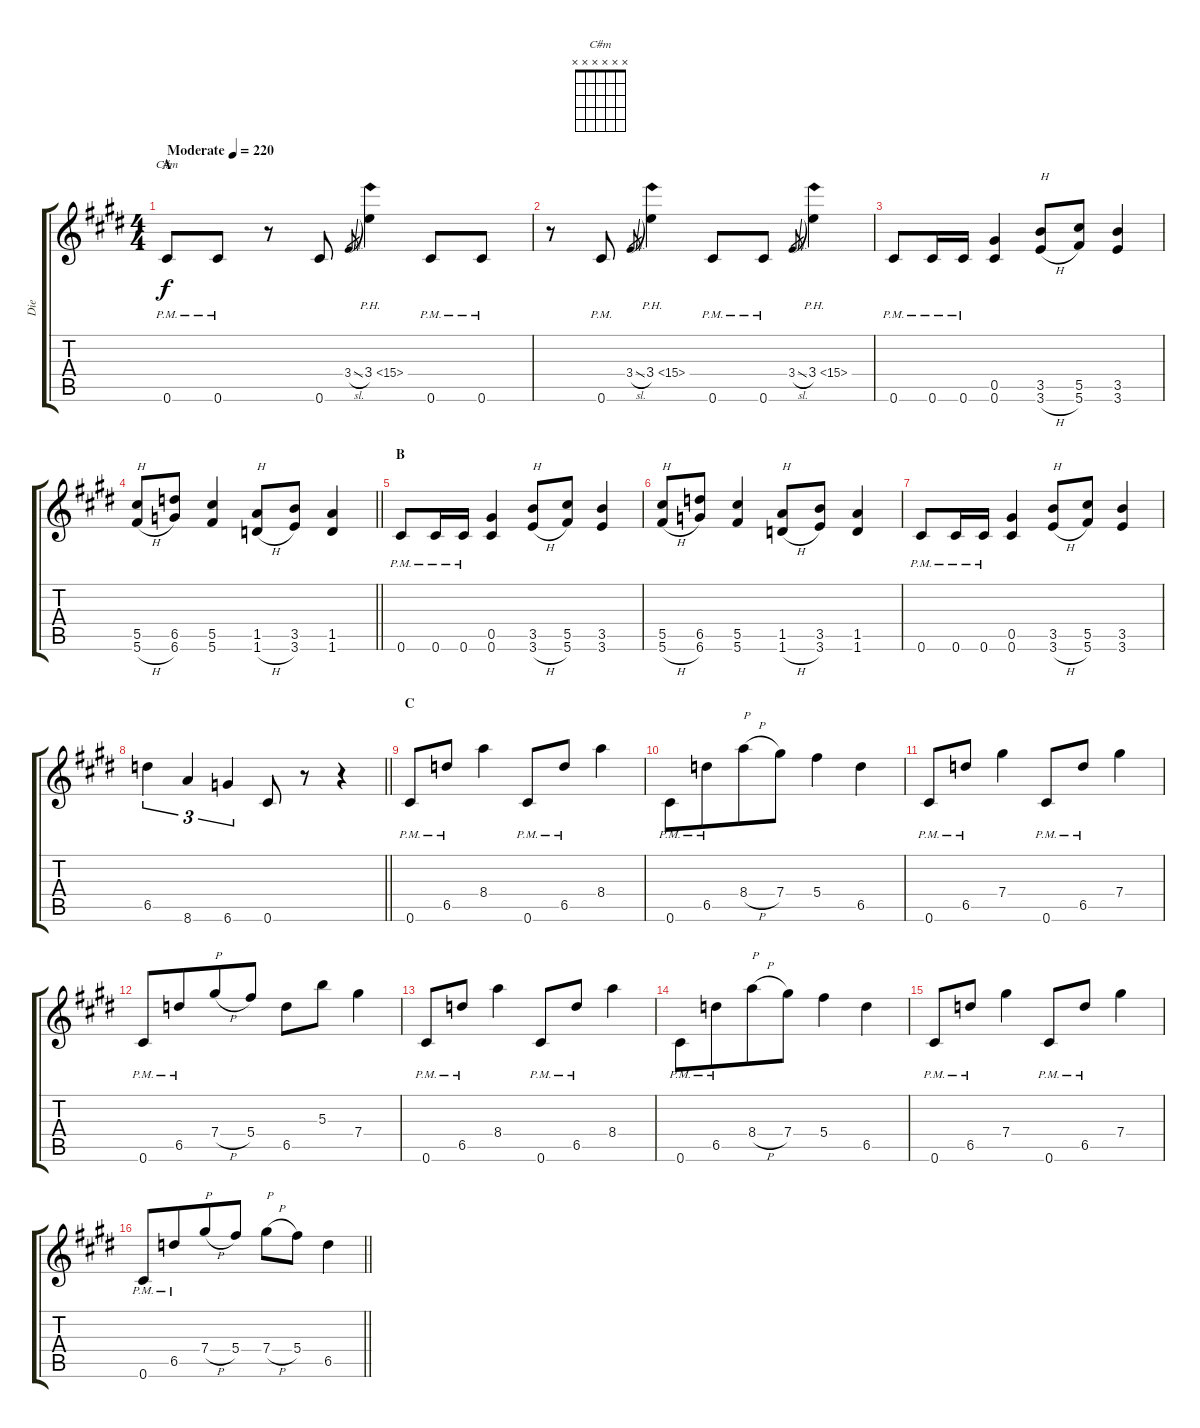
\track ("Die" "Die") {instrument distortionguitar}
\staff {score tabs}
\tuning (Eb4 Bb3 Gb3 Db3 Ab2 Db2) {hide}
\chord ("C#m" x x x x x x)
\ts (4 4)
\section ("" "A")
\tempo (220 "Moderate")
\clef g2
\ks c#minor
0.6{pm}.8{ch "C#m" ot 8vb dy f instrument distortionguitar} 0.6{pm}.8{ot 8vb} r.8{ot 8vb} 0.6.8{ot 8vb} 3.4{sl}.8{gr} 3.4{ph 12}.4{ot 8vb} 0.6{pm}.8{ot 8vb} 0.6{pm}.8{ot 8vb} |
r.8{ot 8vb} 0.6{pm}.8{ot 8vb} 3.4{sl}.8{gr} 3.4{ph 12}.4{ot 8vb} 0.6{pm}.8{ot 8vb} 0.6{pm}.8{ot 8vb} 3.4{sl}.8{gr} 3.4{ph 12}.4{ot 8vb} |
0.6{pm}.8{ot 8vb} 0.6{pm}.16{ot 8vb} 0.6{pm}.16{ot 8vb} (0.5 0.6).4{ot 8vb} (3.5 3.6{h}).8{ot 8vb txt "H"} (5.5 5.6).8{ot 8vb} (3.5 3.6).4{ot 8vb} |
\barLineRight lightlight
(5.5 5.6{h}).8{ot 8vb txt "H"} (6.5 6.6).8{ot 8vb} (5.5 5.6).4{ot 8vb} (1.5 1.6{h}).8{ot 8vb txt "H"} (3.5 3.6).8{ot 8vb} (1.5 1.6).4{ot 8vb} |
\section ("" "B")
0.6{pm}.8{ot 8vb} 0.6{pm}.16{ot 8vb} 0.6{pm}.16{ot 8vb} (0.5 0.6).4{ot 8vb} (3.5 3.6{h}).8{ot 8vb txt "H"} (5.5 5.6).8{ot 8vb} (3.5 3.6).4{ot 8vb} |
(5.5 5.6{h}).8{ot 8vb txt "H"} (6.5 6.6).8{ot 8vb} (5.5 5.6).4{ot 8vb} (1.5 1.6{h}).8{ot 8vb txt "H"} (3.5 3.6).8{ot 8vb} (1.5 1.6).4{ot 8vb} |
0.6{pm}.8{ot 8vb} 0.6{pm}.16{ot 8vb} 0.6{pm}.16{ot 8vb} (0.5 0.6).4{ot 8vb} (3.5 3.6{h}).8{ot 8vb txt "H"} (5.5 5.6).8{ot 8vb} (3.5 3.6).4{ot 8vb} |
\barLineRight lightlight
6.5.4{tu (3 2) ot 8vb} 8.6.4{tu (3 2) ot 8vb} 6.6.4{tu (3 2) ot 8vb} 0.6.8{ot 8vb} r.8{ot 8vb} r.4{ot 8vb} |
\section ("" "C")
0.6{pm}.8{ot 8vb} 6.5{pm}.8{ot 8vb} 8.4.4{ot 8vb} 0.6{pm}.8{ot 8vb} 6.5{pm}.8{ot 8vb} 8.4.4{ot 8vb} |
0.6{pm}.8{ot 8vb} 6.5{pm}.8{ot 8vb beam merge} 8.4{h}.8{ot 8vb txt "P"} 7.4.8{ot 8vb} 5.4.4{ot 8vb} 6.5.4{ot 8vb} |
0.6{pm}.8{ot 8vb} 6.5{pm}.8{ot 8vb} 7.4.4{ot 8vb} 0.6{pm}.8{ot 8vb} 6.5{pm}.8{ot 8vb} 7.4.4{ot 8vb} |
0.6{pm}.8{ot 8vb} 6.5{pm}.8{ot 8vb beam merge} 7.4{h}.8{ot 8vb txt "P"} 5.4.8{ot 8vb} 6.5.8{ot 8vb} 5.3.8{ot 8vb} 7.4.4{ot 8vb} |
0.6{pm}.8{ot 8vb} 6.5{pm}.8{ot 8vb} 8.4.4{ot 8vb} 0.6{pm}.8{ot 8vb} 6.5{pm}.8{ot 8vb} 8.4.4{ot 8vb} |
0.6{pm}.8{ot 8vb} 6.5{pm}.8{ot 8vb beam merge} 8.4{h}.8{ot 8vb txt "P"} 7.4.8{ot 8vb} 5.4.4{ot 8vb} 6.5.4{ot 8vb} |
0.6{pm}.8{ot 8vb} 6.5{pm}.8{ot 8vb} 7.4.4{ot 8vb} 0.6{pm}.8{ot 8vb} 6.5{pm}.8{ot 8vb} 7.4.4{ot 8vb} |
\barLineRight lightlight
0.6{pm}.8{ot 8vb} 6.5{pm}.8{ot 8vb beam merge} 7.4{h}.8{ot 8vb txt "P"} 5.4.8{ot 8vb} 7.4{h}.8{ot 8vb txt "P"} 5.4.8{ot 8vb} 6.5.4{ot 8vb}
